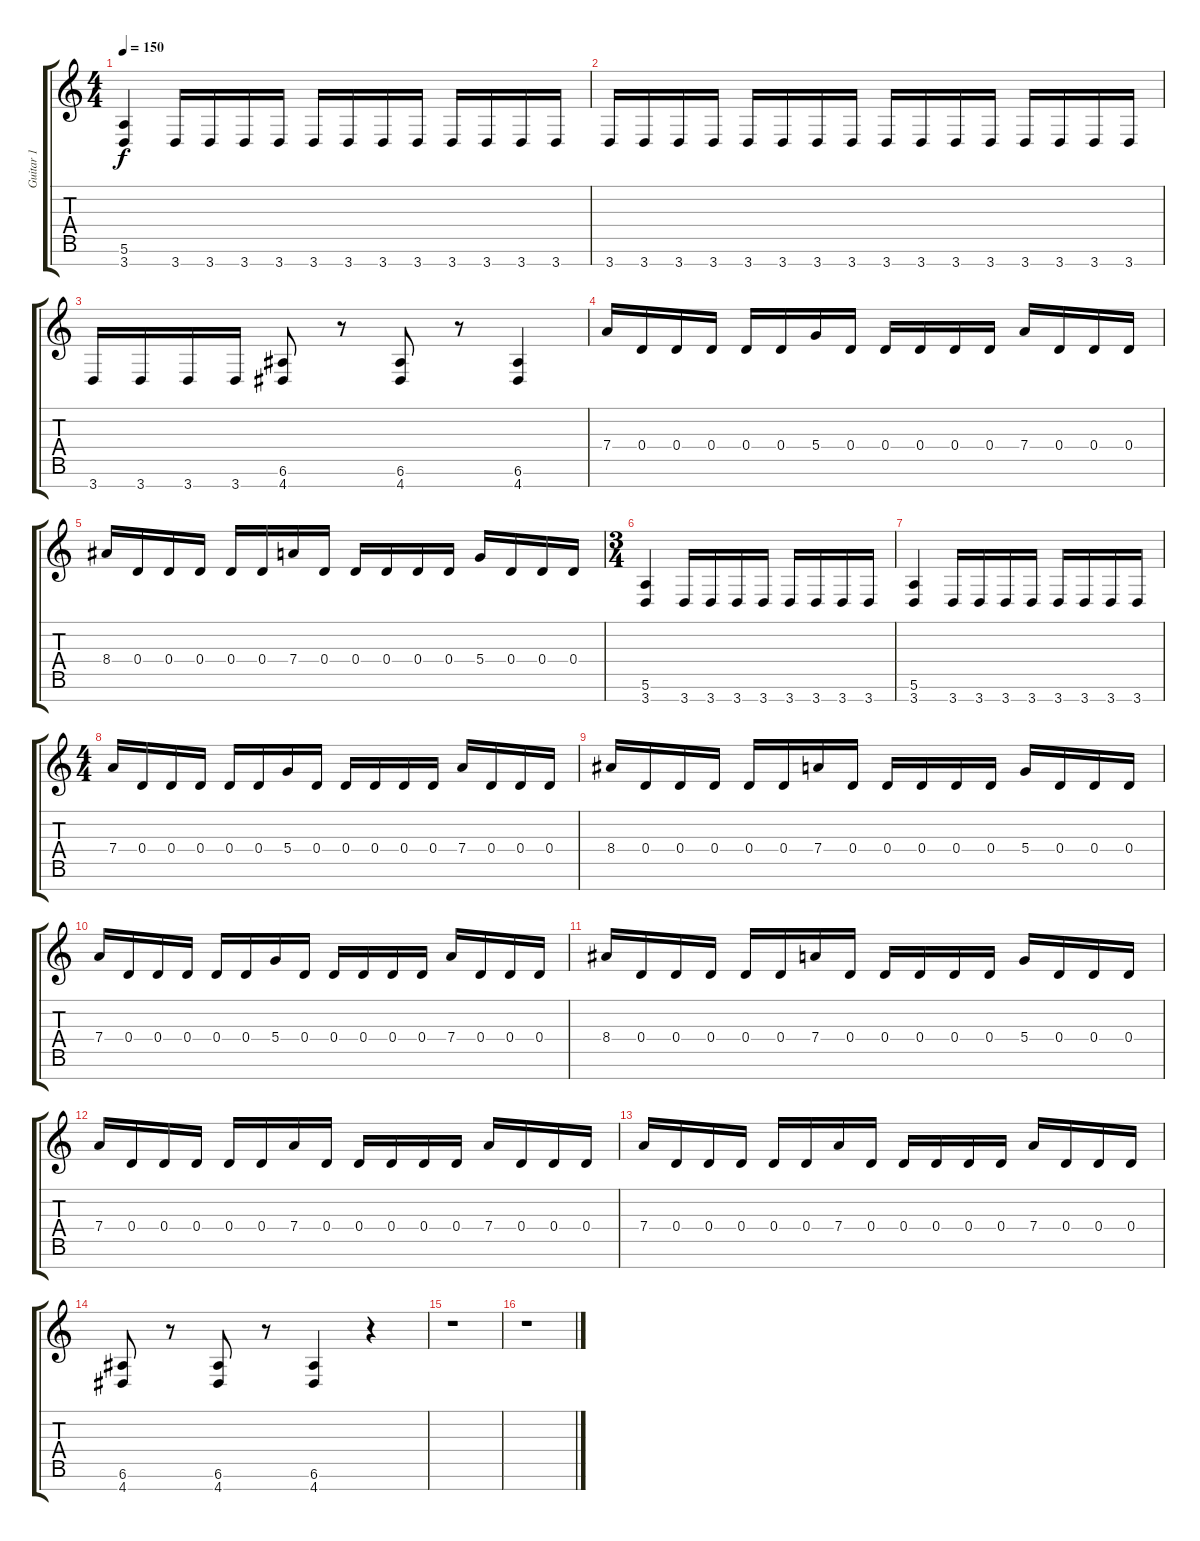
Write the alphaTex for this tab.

\track ("Guitar 1" "Guitar 1") {instrument distortionguitar}
\staff {score tabs}
\tuning (E4 B3 G3 D3 A2 E2 B1) {hide}
\ts (4 4)
\tempo 150
\clef g2
\ks c
(5.6 3.7).4{dy f} 3.7.16 3.7.16 3.7.16 3.7.16 3.7.16 3.7.16 3.7.16 3.7.16 3.7.16 3.7.16 3.7.16 3.7.16 |
3.7.16 3.7.16 3.7.16 3.7.16 3.7.16 3.7.16 3.7.16 3.7.16 3.7.16 3.7.16 3.7.16 3.7.16 3.7.16 3.7.16 3.7.16 3.7.16 |
3.7.16 3.7.16 3.7.16 3.7.16 (6.6 4.7).8 r.8 (6.6 4.7).8 r.8 (6.6 4.7).4 |
7.4.16 0.4.16 0.4.16 0.4.16 0.4.16 0.4.16 5.4.16 0.4.16 0.4.16 0.4.16 0.4.16 0.4.16 7.4.16 0.4.16 0.4.16 0.4.16 |
8.4.16 0.4.16 0.4.16 0.4.16 0.4.16 0.4.16 7.4.16 0.4.16 0.4.16 0.4.16 0.4.16 0.4.16 5.4.16 0.4.16 0.4.16 0.4.16 |
\ts (3 4)
(5.6 3.7).4 3.7.16 3.7.16 3.7.16 3.7.16 3.7.16 3.7.16 3.7.16 3.7.16 |
(5.6 3.7).4 3.7.16 3.7.16 3.7.16 3.7.16 3.7.16 3.7.16 3.7.16 3.7.16 |
\ts (4 4)
7.4.16 0.4.16 0.4.16 0.4.16 0.4.16 0.4.16 5.4.16 0.4.16 0.4.16 0.4.16 0.4.16 0.4.16 7.4.16 0.4.16 0.4.16 0.4.16 |
8.4.16 0.4.16 0.4.16 0.4.16 0.4.16 0.4.16 7.4.16 0.4.16 0.4.16 0.4.16 0.4.16 0.4.16 5.4.16 0.4.16 0.4.16 0.4.16 |
7.4.16 0.4.16 0.4.16 0.4.16 0.4.16 0.4.16 5.4.16 0.4.16 0.4.16 0.4.16 0.4.16 0.4.16 7.4.16 0.4.16 0.4.16 0.4.16 |
8.4.16 0.4.16 0.4.16 0.4.16 0.4.16 0.4.16 7.4.16 0.4.16 0.4.16 0.4.16 0.4.16 0.4.16 5.4.16 0.4.16 0.4.16 0.4.16 |
7.4.16 0.4.16 0.4.16 0.4.16 0.4.16 0.4.16 7.4.16 0.4.16 0.4.16 0.4.16 0.4.16 0.4.16 7.4.16 0.4.16 0.4.16 0.4.16 |
7.4.16 0.4.16 0.4.16 0.4.16 0.4.16 0.4.16 7.4.16 0.4.16 0.4.16 0.4.16 0.4.16 0.4.16 7.4.16 0.4.16 0.4.16 0.4.16 |
(6.6 4.7).8 r.8 (6.6 4.7).8 r.8 (6.6 4.7).4 r.4 |
r.1 |
r.1
